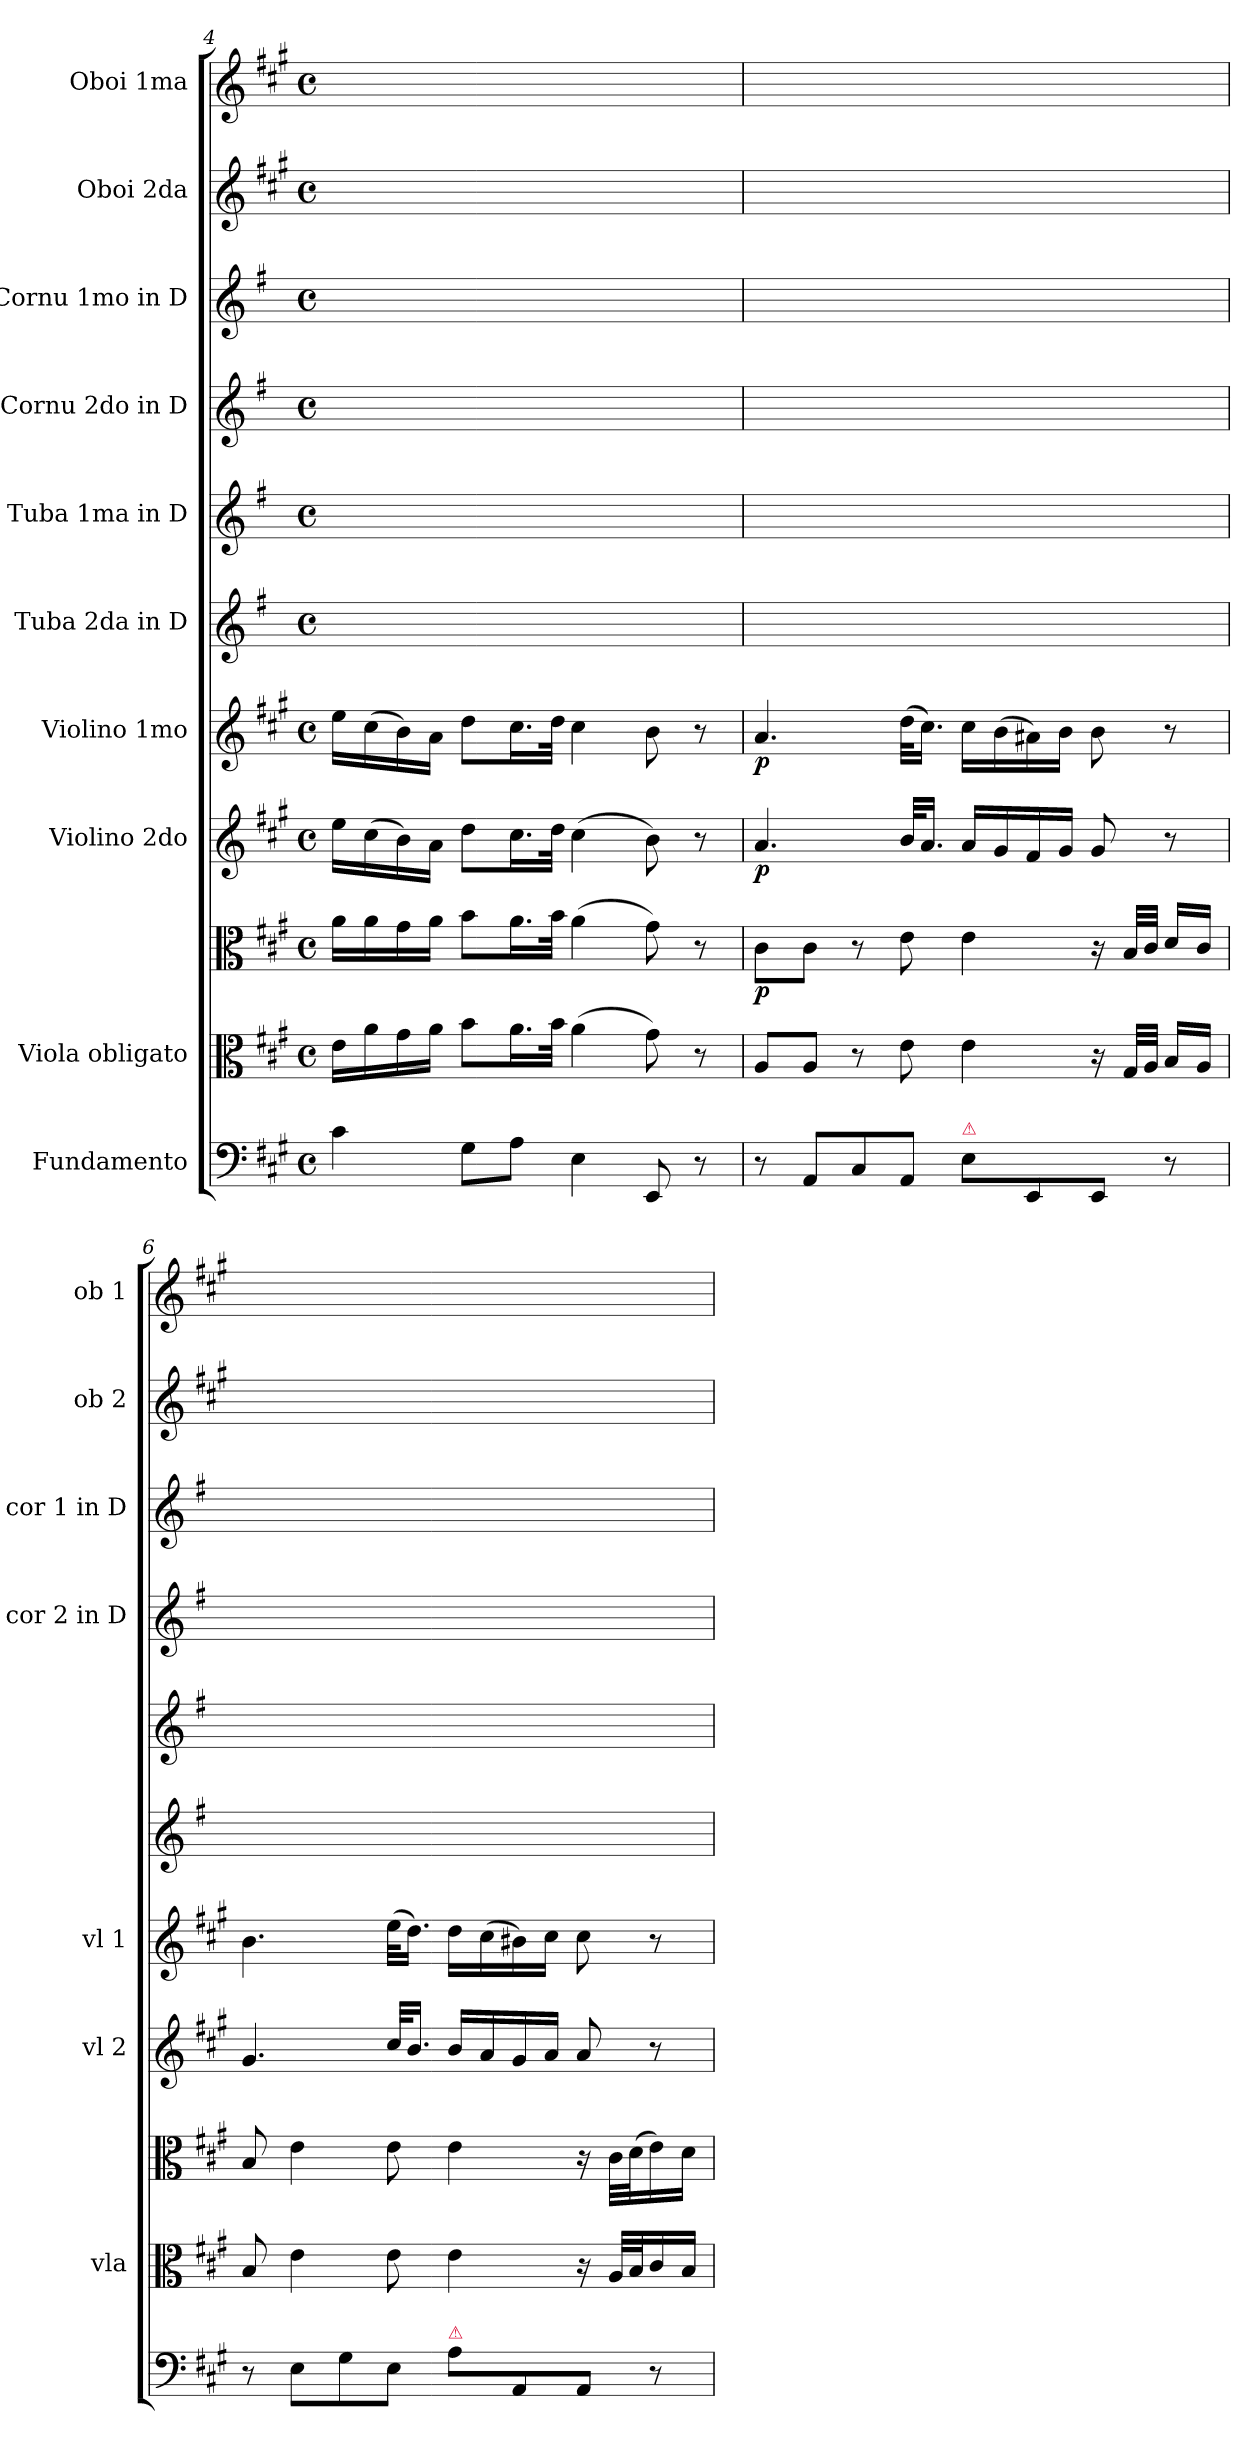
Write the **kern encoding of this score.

**kern	**kern	**kern	**dynam	**kern	**dynam	**kern	**dynam	**kern	**kern	**kern	**kern	**kern	**kern
*part11	*part10	*part9	*part9	*part8	*part8	*part7	*part7	*part6	*part5	*part4	*part3	*part2	*part1
*staff11	*staff10	*staff9	*staff9	*staff8	*staff8	*staff7	*staff7	*staff6	*staff5	*staff4	*staff3	*staff2	*staff1
*I"Fundamento	*I"Viola obligato	*	*	*I"Violino 2do	*	*I"Violino 1mo	*	*I"Tuba 2da in D	*I"Tuba 1ma in D	*I"Cornu 2do in D	*I"Cornu 1mo in D	*I"Oboi 2da	*I"Oboi 1ma
*	*I'vla	*	*	*I'vl 2	*	*I'vl 1	*	*	*	*I'cor 2 in D	*I'cor 1 in D	*I'ob 2	*I'ob 1
*clefF4	*clefC3	*clefC3	*	*clefG2	*	*clefG2	*	*clefG2	*clefG2	*clefG2	*clefG2	*clefG2	*clefG2
*	*	*	*	*	*	*	*	*ITrd-1c-2	*ITrd-1c-2	*ITrd6c10	*ITrd6c10	*	*
*k[f#c#g#]	*k[f#c#g#]	*k[f#c#g#]	*	*k[f#c#g#]	*	*k[f#c#g#]	*	*k[f#c#g#]	*k[f#c#g#]	*k[f#c#g#]	*k[f#c#g#]	*k[f#c#g#]	*k[f#c#g#]
*M4/4	*M4/4	*M4/4	*	*M4/4	*	*M4/4	*	*M4/4	*M4/4	*M4/4	*M4/4	*M4/4	*M4/4
*met(c)	*met(c)	*met(c)	*	*met(c)	*	*met(c)	*	*met(c)	*met(c)	*met(c)	*met(c)	*met(c)	*met(c)
=4	=4	=4	=4	=4	=4	=4	=4	=4	=4	=4	=4	=4	=4
4c#\	16e\LL	16a\LL	.	16ee\LL	.	16ee\LL	.	1ryy	1ryy	1ryy	1ryy	1ryy	1ryy
.	16a\	16a\	.	(16cc#\	.	(16cc#\	.	.	.	.	.	.	.
.	16g#\	16g#\	.	16b\)	.	16b\)	.	.	.	.	.	.	.
.	16a\JJ	16a\JJ	.	16a\JJ	.	16a\JJ	.	.	.	.	.	.	.
8G#\L	8b\L	8b\L	.	8dd\L	.	8dd\L	.	.	.	.	.	.	.
8A\J	16.a\L	16.a\L	.	16.cc#\L	.	16.cc#\L	.	.	.	.	.	.	.
.	32b\JJk	32b\JJk	.	32dd\JJk	.	32dd\JJk	.	.	.	.	.	.	.
4E\	(4a\	(4a\	.	(4cc#\	.	4cc#\	.	.	.	.	.	.	.
8EE/	8g#\)	8g#\)	.	8b\)	.	8b\	.	.	.	.	.	.	.
8r	8r	8r	.	8r	.	8r	.	.	.	.	.	.	.
=5	=5	=5	=5	=5	=5	=5	=5	=5	=5	=5	=5	=5	=5
8r	8A/L	8c#\L	p	4.a/	p	4.a/	p	1ryy	1ryy	1ryy	1ryy	1ryy	1ryy
8AA/L	8A/J	8c#\J	.	.	.	.	.	.	.	.	.	.	.
8C#/	8r	8r	.	.	.	.	.	.	.	.	.	.	.
8AA/J	8e\	8e\	.	32b/KLL	.	(32dd\KLL	.	.	.	.	.	.	.
.	.	.	.	16.a/JJ	.	16.cc#\JJ)	.	.	.	.	.	.	.
!LO:TX:a:color=crimson:t=⚠	!	!	!	!	!	!	!	!	!	!	!	!	!
8E\L	4e\	4e\	.	16a/LL	.	16cc#\LL	.	.	.	.	.	.	.
.	.	.	.	16g#/	.	(16b\	.	.	.	.	.	.	.
8EE/	.	.	.	16f#/	.	16a#X\)	.	.	.	.	.	.	.
.	.	.	.	16g#/JJ	.	16b\JJ	.	.	.	.	.	.	.
8EE/J	16r	16r	.	8g#/	.	8b\	.	.	.	.	.	.	.
.	32G#/LLL	32B/LLL	.	.	.	.	.	.	.	.	.	.	.
.	32A/JJJ	32c#/JJJ	.	.	.	.	.	.	.	.	.	.	.
8r	16B/LL	16d/LL	.	8r	.	8r	.	.	.	.	.	.	.
.	16A/JJ	16c#/JJ	.	.	.	.	.	.	.	.	.	.	.
=6	=6	=6	=6	=6	=6	=6	=6	=6	=6	=6	=6	=6	=6
8r	8B/	8B/	.	4.g#/	.	4.b\	.	1ryy	1ryy	1ryy	1ryy	1ryy	1ryy
8E\L	4e\	4e\	.	.	.	.	.	.	.	.	.	.	.
8G#\	.	.	.	.	.	.	.	.	.	.	.	.	.
8E\J	8e\	8e\	.	32cc#/KLL	.	(32ee\KLL	.	.	.	.	.	.	.
.	.	.	.	16.b/JJ	.	16.dd\JJ)	.	.	.	.	.	.	.
!LO:TX:a:color=crimson:t=⚠	!	!	!	!	!	!	!	!	!	!	!	!	!
8A\L	4e\	4e\	.	16b/LL	.	16dd\LL	.	.	.	.	.	.	.
.	.	.	.	16a/	.	(16cc#\	.	.	.	.	.	.	.
8AA/	.	.	.	16g#/	.	16b#X\)	.	.	.	.	.	.	.
.	.	.	.	16a/JJ	.	16cc#\JJ	.	.	.	.	.	.	.
8AA/J	16r	16r	.	8a/	.	8cc#\	.	.	.	.	.	.	.
.	32A/LLL	32c#\LLL	.	.	.	.	.	.	.	.	.	.	.
.	32B/J	(32d\J	.	.	.	.	.	.	.	.	.	.	.
8r	16c#/	16e\)	.	8r	.	8r	.	.	.	.	.	.	.
.	16B/JJ	16d\JJ	.	.	.	.	.	.	.	.	.	.	.
=	=	=	=	=	=	=	=	=	=	=	=	=	=
*-	*-	*-	*-	*-	*-	*-	*-	*-	*-	*-	*-	*-	*-
